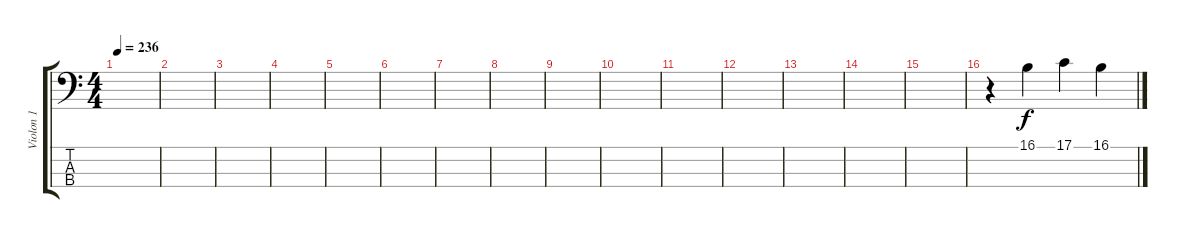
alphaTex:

\track ("Violon 1" "Violon 1") {instrument cello}
\staff {score tabs}
\tuning (G2 D2 A1 E1) {hide}
\ts (4 4)
\tempo 236
\clef f4
\ks c
|
|
|
|
|
|
|
|
|
|
|
|
|
|
|
r.4 16.1.4 17.1.4 16.1.4
